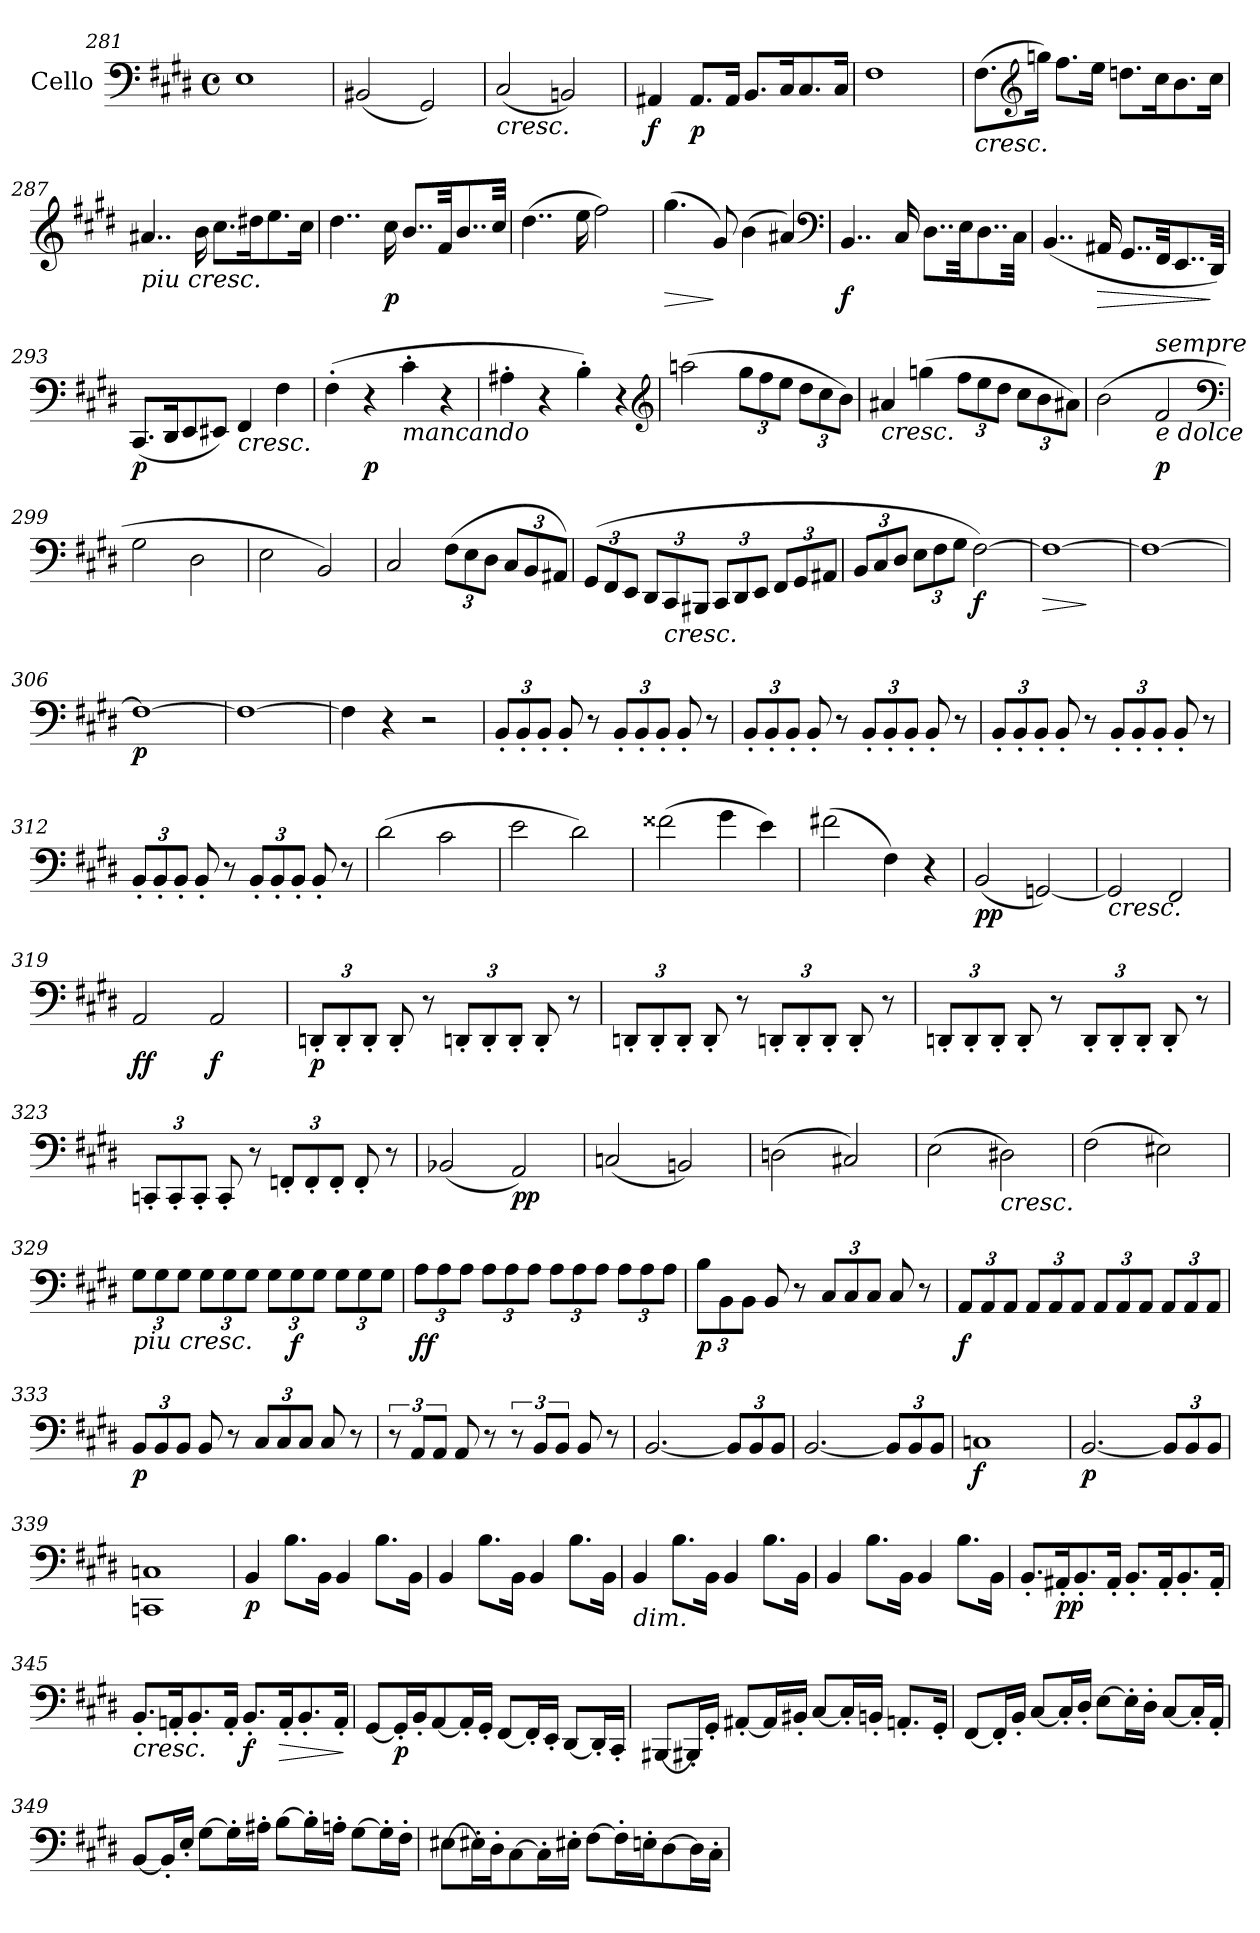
**kern	**dynam
*part1	*part1
*staff1	*staff1
*I"Cello	*
*clefF4	*
*k[f#c#g#d#]	*
*E:	*
*M4/4	*
*met(c)	*
=281	=281
1E	.
=282	=282
(2BB#X	.
2GG#)	.
=283	=283
!LO:TX:b:i:t=cresc.	!
(2C#	.
2BBn)	.
=284	=284
4AA#X	f
8.AA#L	p
16AA#Jk	.
8.BBL	.
16C#K	.
8.C#	.
16C#Jk	.
=285	=285
1F#	.
=286	=286
!LO:TX:b:i:t=cresc.	!
(8.F#L	.
*clefG2	*
16ggnJk)	.
8.ff#L	.
16eeJk	.
8.ddnL	.
16cc#K	.
8.b	.
16cc#Jk	.
=287	=287
!LO:TX:b:i:t=piu cresc.	!
4..a#X	.
16b	.
8.cc#L	.
16dd#XK	.
8.ee	.
16cc#Jk	.
=288	=288
4..dd#	.
16cc#	p
8..bL	.
32f#KK	.
8..b	.
32cc#Jkk	.
=289	=289
(4..dd#	.
16ee	.
2ff#)	.
=290	=290
!	!LO:HP:b
(4.gg#	>
8g#)	]
(<4b	.
4a#X)	.
*clefF4	*
=291	=291
4..BB	f
16C#	.
8..D#L	.
32EKK	.
8..D#	.
32C#Jkk	.
=292	=292
(4..BB	.
!	!LO:HP:b
16AA#X	>
8..GG#L	.
32FF#KK	.
8..EE	.
32DD#Jkk)	]
=293	=293
(8.CC#L	p
16DD#K	.
8EE	.
8EE#XJ)	.
!LO:TX:b:i:t=cresc.	!
4FF#	.
4F#	.
=294	=294
(4F#'	.
4r	p
!LO:TX:b:i:t=mancando	!
4c#'	.
4r	.
=295	=295
4A#X'	.
4r	.
4B')	.
4r	.
*clefG2	*
=296	=296
(2aan	.
12gg#L	.
12ff#	.
12eeJ	.
12dd#L	.
12cc#	.
12bJ)	.
=297	=297
!LO:TX:b:i:t=cresc.	!
4a#X	.
(4ggn	.
12ff#L	.
12ee	.
12dd#J	.
12cc#L	.
12b	.
12a#XJ)	.
=298	=298
(2b	.
!LO:TX:b:i:t=e dolce	!
!LO:TX:a:i:t=sempre	!
2f#	p
*clefF4	*
=299	=299
2G#	.
2D#	.
=300	=300
2E	.
2BB)	.
=301	=301
2C#	.
(>12F#L	.
12E	.
12D#J	.
12C#L	.
12BB	.
12AA#XJ)	.
=302	=302
(12GG#L	.
12FF#	.
12EEJ	.
12DD#L	.
!LO:TX:b:i:t=cresc.	!
12CC#	.
12BBB#XJ	.
12CC#L	.
12DD#	.
12EEJ	.
12FF#L	.
12GG#	.
12AA#XJ	.
=303	=303
12BBL	.
12C#	.
12D#J	.
12EL	.
12F#	.
12G#J	.
[2F#)	f
=304	=304
!	!LO:HP:b
1F#_	>
.	]
=305	=305
1F#_	.
=306	=306
1F#_	p
=307	=307
1F#_	.
=308	=308
4F#]	.
4r	.
2r	.
=309	=309
12BB'L	.
12BB'	.
12BB'J	.
8BB'	.
8r	.
12BB'L	.
12BB'	.
12BB'J	.
8BB'	.
8r	.
=310	=310
12BB'L	.
12BB'	.
12BB'J	.
8BB'	.
8r	.
12BB'L	.
12BB'	.
12BB'J	.
8BB'	.
8r	.
=311	=311
12BB'L	.
12BB'	.
12BB'J	.
8BB'	.
8r	.
12BB'L	.
12BB'	.
12BB'J	.
8BB'	.
8r	.
=312	=312
12BB'L	.
12BB'	.
12BB'J	.
8BB'	.
8r	.
12BB'L	.
12BB'	.
12BB'J	.
8BB'	.
8r	.
=313	=313
(2d#	.
2c#	.
=314	=314
2e	.
2d#)	.
=315	=315
(2f##X	.
4g#	.
4e)	.
=316	=316
(2f#X	.
4F#)	.
4r	.
=317	=317
(2BB	pp
[2GGn)	.
=318	=318
!LO:TX:b:i:t=cresc.	!
2GG]	.
2FF#	.
=319	=319
2AA	ff
2AA	f
=320	=320
12DDn'L	p
12DD'	.
12DD'J	.
8DD'	.
8r	.
12DDn'L	.
12DD'	.
12DD'J	.
8DD'	.
8r	.
=321	=321
12DDn'L	.
12DD'	.
12DD'J	.
8DD'	.
8r	.
12DDn'L	.
12DD'	.
12DD'J	.
8DD'	.
8r	.
=322	=322
12DDn'L	.
12DD'	.
12DD'J	.
8DD'	.
8r	.
12DD'L	.
12DD'	.
12DD'J	.
8DD'	.
8r	.
=323	=323
12CCn'L	.
12CC'	.
12CC'J	.
8CC'	.
8r	.
12FFn'L	.
12FF'	.
12FF'J	.
8FF'	.
8r	.
=324	=324
(2BB-X	.
2AA)	pp
=325	=325
(2Cn	.
2BBn)	.
=326	=326
(<2Dn	.
2C#X)	.
=327	=327
(2E	.
!LO:TX:b:i:t=cresc.	!
2D#X)	.
=328	=328
(2F#	.
2E#X)	.
=329	=329
!LO:TX:b:i:t=piu cresc.	!
12G#L	.
12G#	.
12G#J	.
12G#L	.
12G#	.
12G#J	.
12G#L	.
12G#	f
12G#J	.
12G#L	.
12G#	.
12G#J	.
=330	=330
12AL	ff
12A	.
12AJ	.
12AL	.
12A	.
12AJ	.
12AL	.
12A	.
12AJ	.
12AL	.
12A	.
12AJ	.
=331	=331
12BL	p
12BB	.
12BBJ	.
8BB	.
8r	.
12C#L	.
12C#	.
12C#J	.
8C#	.
8r	.
=332	=332
12AAL	f
12AA	.
12AAJ	.
12AAL	.
12AA	.
12AAJ	.
12AAL	.
12AA	.
12AAJ	.
12AAL	.
12AA	.
12AAJ	.
=333	=333
12BBL	p
12BB	.
12BBJ	.
8BB	.
8r	.
12C#L	.
12C#	.
12C#J	.
8C#	.
8r	.
=334	=334
12r	.
12AAL	.
12AAJ	.
8AA	.
8r	.
12r	.
12BBL	.
12BBJ	.
8BB	.
8r	.
=335	=335
[2.BB	.
12BBL]	.
12BB	.
12BBJ	.
=336	=336
[2.BB	.
12BBL]	.
12BB	.
12BBJ	.
=337	=337
1Cn	f
=338	=338
[2.BB	p
12BBL]	.
12BB	.
12BBJ	.
=339	=339
1CCn 1Cn	.
=340	=340
4BB	p
8.BL	.
16BBJk	.
4BB	.
8.BL	.
16BBJk	.
=341	=341
4BB	.
8.BL	.
16BBJk	.
4BB	.
8.BL	.
16BBJk	.
=342	=342
!LO:TX:b:i:t=dim.	!
4BB	.
8.BL	.
16BBJk	.
4BB	.
8.BL	.
16BBJk	.
=343	=343
4BB	.
8.BL	.
16BBJk	.
4BB	.
8.BL	.
16BBJk	.
=344	=344
8.BB'L	.
16AA#X'K	pp
8.BB'	.
16AA#'Jk	.
8.BB'L	.
16AA#'K	.
8.BB'	.
16AA#'Jk	.
=345	=345
!LO:TX:b:i:t=cresc.	!
8.BB'L	.
16AAn'K	.
8.BB'	.
16AA'Jk	.
8.BB'L	f
!	!LO:HP:b
16AA'K	>
8.BB'	.
16AA'Jk	.
.	]
=346	=346
[8GG#L	.
16GG#'L]	p
16BB'J	.
[8AA	.
16AA'L]	.
16GG#'JJ	.
[8FF#L	.
16FF#'L]	.
16EE'JJ	.
[8DD#L	.
16DD#'L]	.
16CC#'JJ	.
=347	=347
[8BBB#XL	.
16BBB#X'L]	.
16GG#'JJ	.
[8AA#X'L	.
16AA#L]	.
16BB#X'JJ	.
[8C#L	.
16C#'L]	.
16BBn'JJ	.
8.AAn'L	.
16GG#'Jk	.
=348	=348
[8FF#L	.
16FF#'L]	.
16BB'JJ	.
[8C#L	.
16C#'L]	.
16D#'JJ	.
[8EL	.
16E'L]	.
16D#'JJ	.
[8C#L	.
16C#'L]	.
16AA'JJ	.
=349	=349
[8BBL	.
16BB'L]	.
16E'JJ	.
[8G#L	.
16G#'L]	.
16A#X'JJ	.
[8BL	.
16B'L]	.
16An'JJ	.
[8G#L	.
16G#'L]	.
16F#'JJ	.
=350	=350
[8E#XL	.
16E#X'L]	.
16D#'J	.
[8C#	.
16C#'L]	.
16E#X'JJ	.
[8F#L	.
16F#'L]	.
16En'J	.
[8D#	.
16D#L]	.
16C#'JJ	.
=	=
*-	*-
